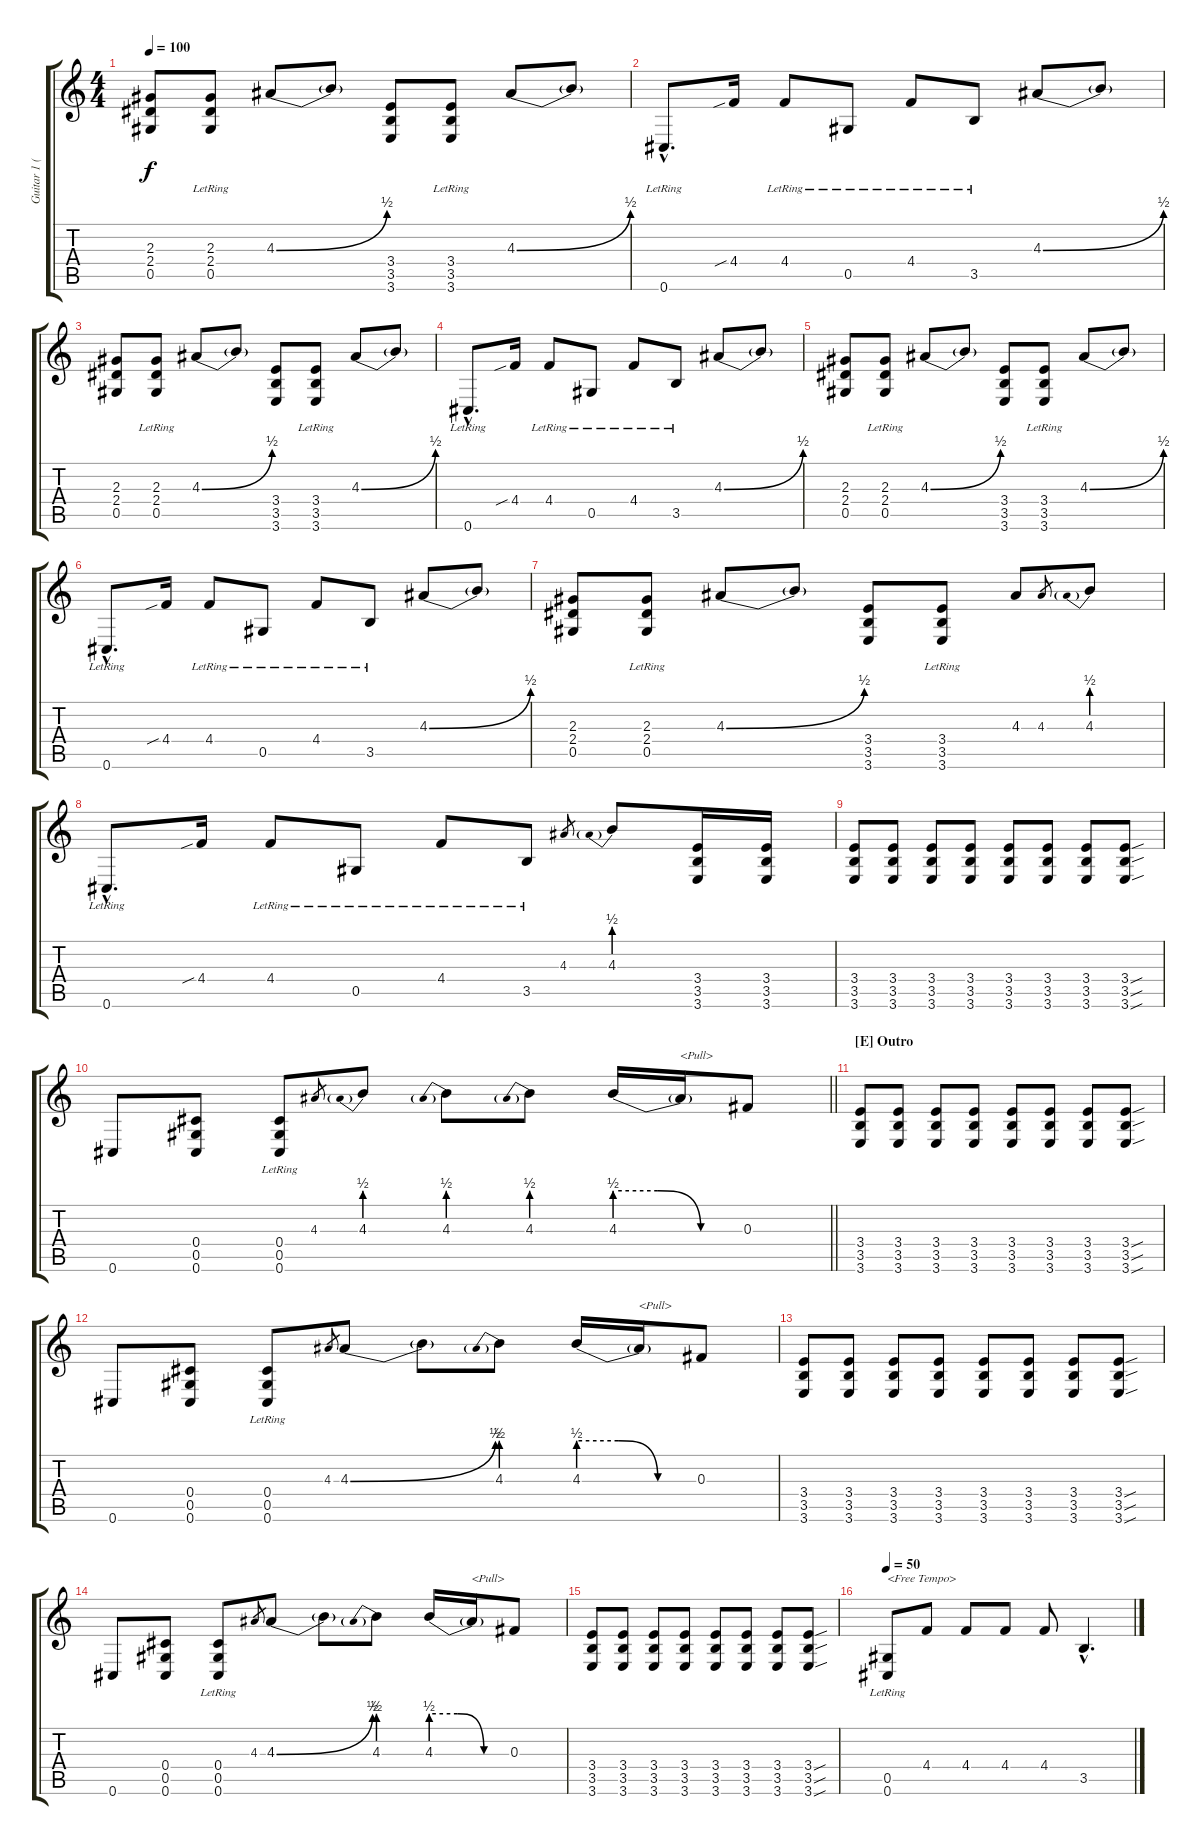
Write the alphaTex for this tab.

\track ("Guitar 1 (Kurt Cobain)" "Guitar 1 (") {instrument electricguitarclean}
\staff {score tabs}
\tuning (Eb4 Bb3 Gb3 Db3 Ab2 Db2) {hide}
\ts (4 4)
\tempo 100
\clef g2
\ks c
(2.3 2.4 0.5).8{dy f} (2.3 2.4{lr} 0.5{lr}).8 4.3{be (bend 0 0 60 2)}.8 4.3{t}.8 (3.4 3.5 3.6).8 (3.4 3.5{lr} 3.6{lr}).8 4.3{be (bend 0 0 60 2)}.8 4.3{t}.8 |
0.6{hac lr}.8{d} 4.4{sib}.16 4.4{lr}.8 0.5{lr}.8 4.4{lr}.8 3.5{lr}.8 4.3{be (bend 0 0 60 2)}.8 4.3{t}.8 |
(2.3 2.4 0.5).8 (2.3 2.4{lr} 0.5{lr}).8 4.3{be (bend 0 0 60 2)}.8 4.3{t}.8 (3.4 3.5 3.6).8 (3.4 3.5{lr} 3.6{lr}).8 4.3{be (bend 0 0 60 2)}.8 4.3{t}.8 |
0.6{hac lr}.8{d} 4.4{sib}.16 4.4{lr}.8 0.5{lr}.8 4.4{lr}.8 3.5{lr}.8 4.3{be (bend 0 0 60 2)}.8 4.3{t}.8 |
(2.3 2.4 0.5).8 (2.3 2.4{lr} 0.5{lr}).8 4.3{be (bend 0 0 60 2)}.8 4.3{t}.8 (3.4 3.5 3.6).8 (3.4 3.5{lr} 3.6{lr}).8 4.3{be (bend 0 0 60 2)}.8 4.3{t}.8 |
0.6{hac lr}.8{d} 4.4{sib}.16 4.4{lr}.8 0.5{lr}.8 4.4{lr}.8 3.5{lr}.8 4.3{be (bend 0 0 60 2)}.8 4.3{t}.8 |
(2.3 2.4 0.5).8 (2.3 2.4{lr} 0.5{lr}).8 4.3{be (bend 0 0 60 2)}.8 4.3{t}.8 (3.4 3.5 3.6).8 (3.4{lr} 3.5{lr} 3.6{lr}).8 4.3.8 4.3.8{gr} 4.3{be (prebend 0 2 60 2)}.8 |
0.6{hac lr}.8{d} 4.4{sib}.16 4.4{lr}.8 0.5{lr}.8 4.4{lr}.8 3.5{lr}.8 4.3.8{gr} 4.3{be (prebend 0 2 60 2)}.8 (3.4 3.5 3.6).16 (3.4 3.5 3.6).16 |
(3.4 3.5 3.6).8 (3.4 3.5 3.6).8 (3.4 3.5 3.6).8 (3.4 3.5 3.6).8 (3.4 3.5 3.6).8 (3.4 3.5 3.6).8 (3.4 3.5 3.6).8 (3.4{sou} 3.5{sou} 3.6{sou}).8 |
\barLineRight lightlight
0.6.8 (0.4 0.5 0.6).8 (0.4{lr} 0.5{lr} 0.6{lr}).8 4.3.8{gr} 4.3{be (prebend 0 2 60 2)}.8 4.3{be (prebend 0 2 60 2)}.8 4.3{be (prebend 0 2 60 2)}.8 4.3{be (custom 0 2 20 2 40 0 60 0)}.16 4.3{t}.16{txt "<Pull>"} 0.3.8 |
\section ("" "[E] Outro")
(3.4 3.5 3.6).8 (3.4 3.5 3.6).8 (3.4 3.5 3.6).8 (3.4 3.5 3.6).8 (3.4 3.5 3.6).8 (3.4 3.5 3.6).8 (3.4 3.5 3.6).8 (3.4{sou} 3.5{sou} 3.6{sou}).8 |
0.6.8 (0.4 0.5 0.6).8 (0.4{lr} 0.5{lr} 0.6{lr}).8 4.3.8{gr} 4.3{be (bend 0 0 60 2)}.8 4.3{t}.8 4.3{be (prebend 0 2 60 2)}.8 4.3{be (custom 0 2 20 2 40 0 60 0)}.16 4.3{t}.16{txt "<Pull>"} 0.3.8 |
(3.4 3.5 3.6).8 (3.4 3.5 3.6).8 (3.4 3.5 3.6).8 (3.4 3.5 3.6).8 (3.4 3.5 3.6).8 (3.4 3.5 3.6).8 (3.4 3.5 3.6).8 (3.4{sou} 3.5{sou} 3.6{sou}).8 |
0.6.8 (0.4 0.5 0.6).8 (0.4{lr} 0.5{lr} 0.6{lr}).8 4.3.8{gr} 4.3{be (bend 0 0 60 2)}.8 4.3{t}.8 4.3{be (prebend 0 2 60 2)}.8 4.3{be (custom 0 2 20 2 40 0 60 0)}.16 4.3{t}.16{txt "<Pull>"} 0.3.8 |
(3.4 3.5 3.6).8 (3.4 3.5 3.6).8 (3.4 3.5 3.6).8 (3.4 3.5 3.6).8 (3.4 3.5 3.6).8 (3.4 3.5 3.6).8 (3.4 3.5 3.6).8 (3.4{sou} 3.5{sou} 3.6{sou}).8 |
\tempo 50
(0.5{lr} 0.6{lr}).8{txt "<Free Tempo>"} 4.4.8 4.4.8 4.4.8 4.4.8 3.5{hac}.4{d}
